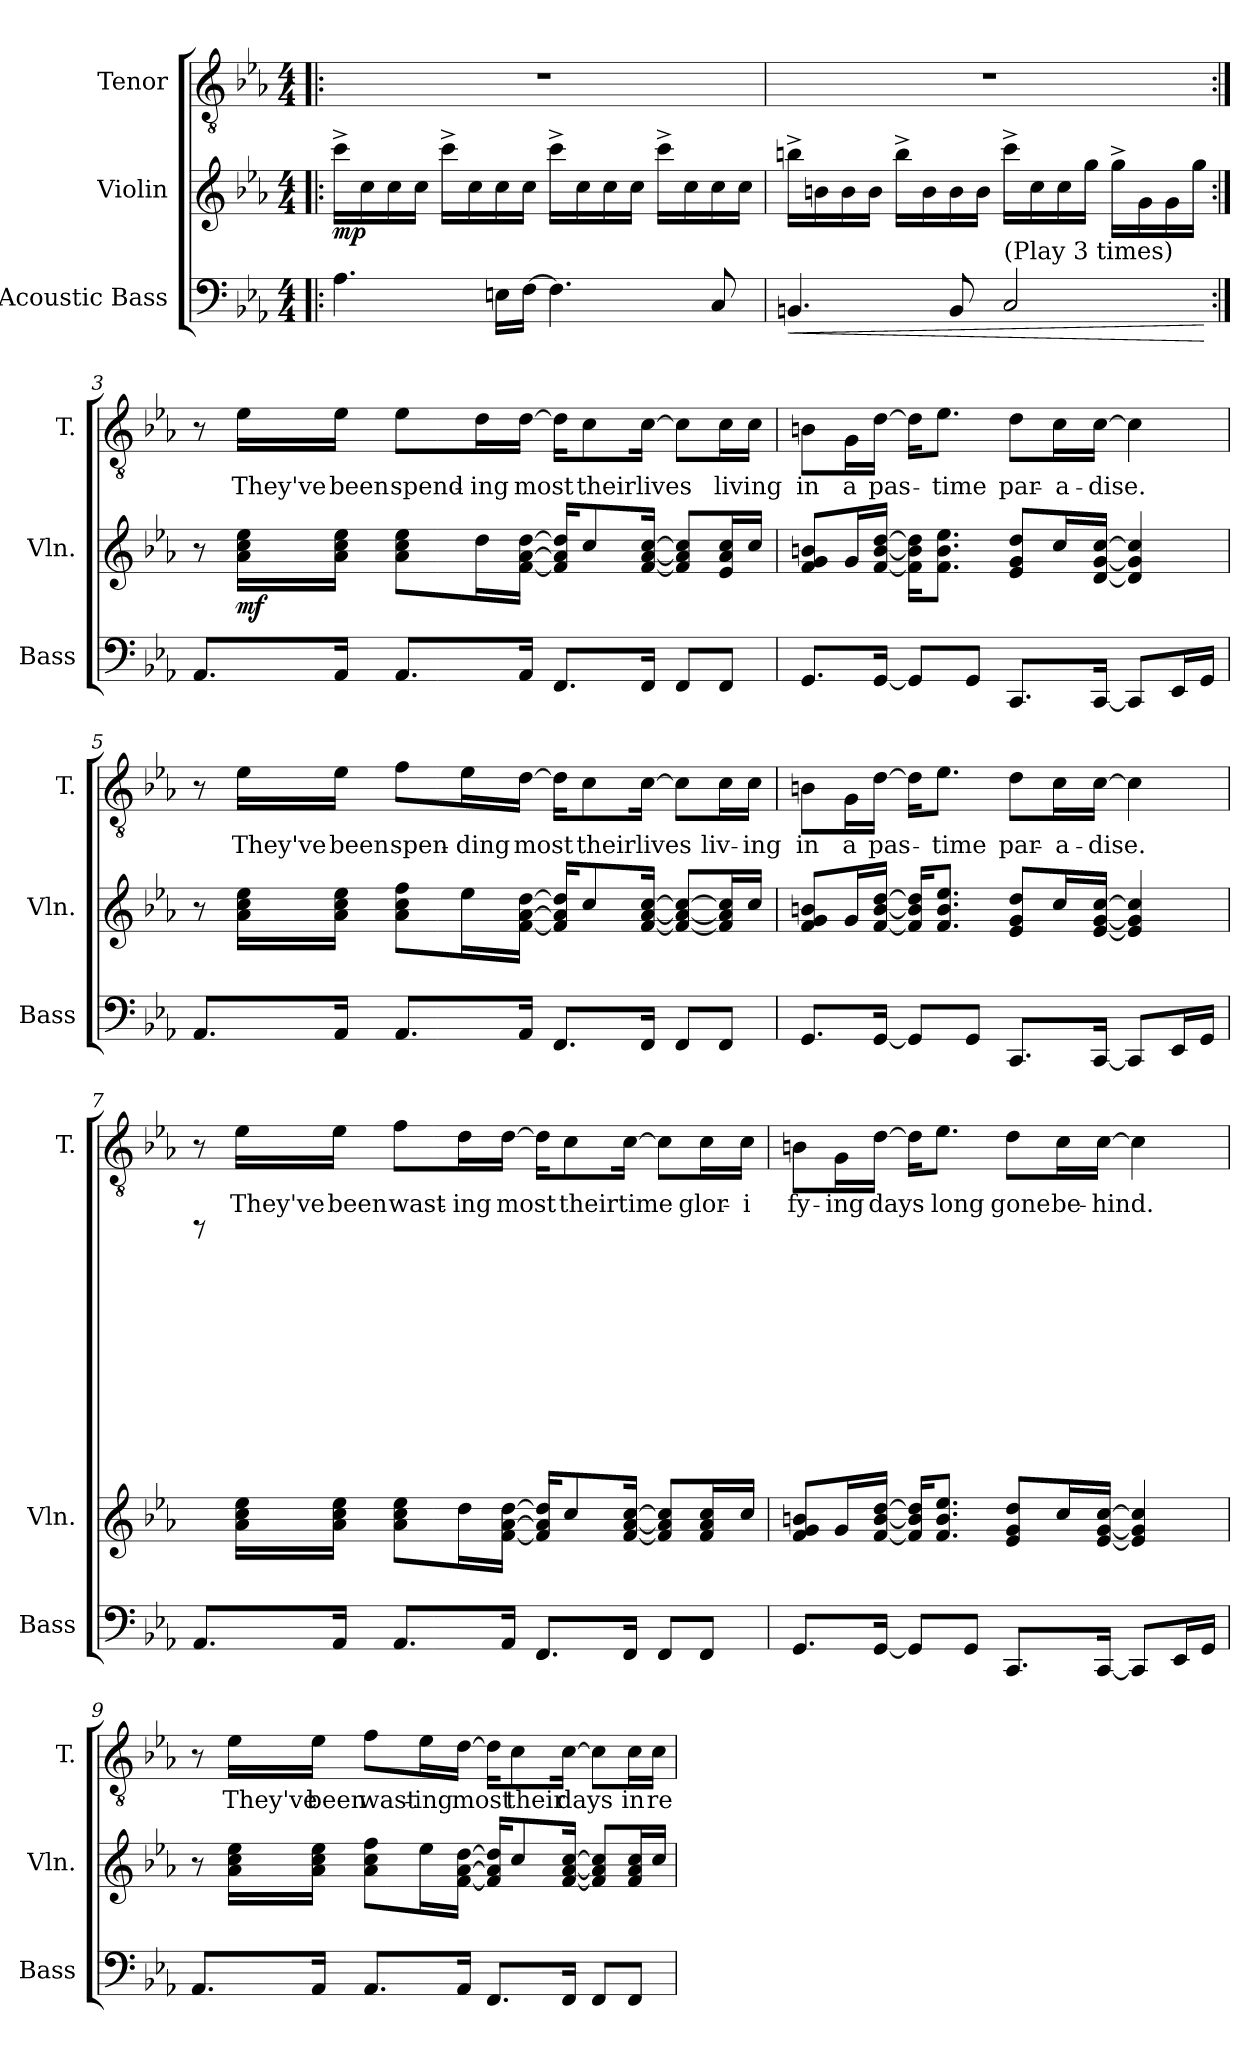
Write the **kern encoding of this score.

**kern	**dynam	**kern	**dynam	**kern	**text
*part3	*part3	*part2	*part2	*part1	*part1
*staff3	*staff3	*staff2	*staff2	*staff1	*staff1
*I"Acoustic Bass	*	*I"Violin	*	*I"Tenor	*
*I'Bass	*	*I'Vln.	*	*I'T.	*
*clefF4	*	*clefG2	*	*clefGv2	*
*ITrd7c12	*	*	*	*	*
*k[b-e-a-]	*	*k[b-e-a-]	*	*k[b-e-a-]	*
*M4/4	*	*M4/4	*	*M4/4	*
*MM80	*	*MM80	*	*MM80	*
=1!|:	=1!|:	=1!|:	=1!|:	=1!|:	=1!|:
!	!	!	!LO:DY:b	!	!
4.AA-\	.	16ccc^\LL	mp	1r	.
.	.	16cc\	.	.	.
.	.	16cc\	.	.	.
.	.	16cc\JJ	.	.	.
.	.	16ccc^\LL	.	.	.
.	.	16cc\	.	.	.
16EEn\LL	.	16cc\	.	.	.
[16FF\JJ	.	16cc\JJ	.	.	.
4.FF\]	.	16ccc^\LL	.	.	.
.	.	16cc\	.	.	.
.	.	16cc\	.	.	.
.	.	16cc\JJ	.	.	.
.	.	16ccc^\LL	.	.	.
.	.	16cc\	.	.	.
8CC/	.	16cc\	.	.	.
.	.	16cc\JJ	.	.	.
=2	=2	=2	=2	=2	=2
!	!LO:HP:b	!	!	!	!
4.BBBn/	<	16bbn^\LL	.	1r	.
.	.	16bn\	.	.	.
.	.	16b\	.	.	.
.	.	16b\JJ	.	.	.
.	.	16bb^\LL	.	.	.
.	.	16b\	.	.	.
8BBB/	.	16b\	.	.	.
.	.	16b\JJ	.	.	.
!LO:TX:a:t=(Play 3 times)	!	!	!	!	!
2CC/	.	16ccc^\LL	.	.	.
.	.	16cc\	.	.	.
.	.	16cc\	.	.	.
.	.	16gg\JJ	.	.	.
.	.	16gg^\LL	.	.	.
.	.	16g\	.	.	.
.	.	16g\	.	.	.
.	.	16gg\JJ	.	.	.
.	[	.	.	.	.
!!LO:LB:g=z
=3:|!	=3:|!	=3:|!	=3:|!	=3:|!	=3:|!
8.AAA-/L	.	8r	.	8r	.
!	!	!	!LO:DY:b	!	!LO:LY:b
.	.	16a-\ 16cc\ 16ee-\LL	mf	16e-\LL	They've
!	!	!	!	!	!LO:LY:b
16AAA-/Jk	.	16a-\ 16cc\ 16ee-\JJ	.	16e-\JJ	been
!	!	!	!	!	!LO:LY:b
8.AAA-/L	.	8a-\ 8cc\ 8ee-\L	.	8e-\L	spend-
!	!	!	!	!	!LO:LY:b
.	.	16dd\L	.	16d\L	-ing
!	!	!	!	!	!LO:LY:b
16AAA-/Jk	.	[16f\ [16a-\ [16dd\JJ	.	[16d\JJ	most
8.FFF/L	.	16f/] 16a-/] 16dd/]KL	.	16d\KL]	.
!	!	!	!	!	!LO:LY:b
.	.	8cc/	.	8c\	their
!	!	!	!	!	!LO:LY:b
16FFF/Jk	.	[16f/ [16a-/ [16cc/Jk	.	[16c\Jk	lives
8FFF/L	.	8f/] 8a-/] 8cc/]L	.	8c\L]	.
!	!	!	!	!	!LO:LY:b
8FFF/J	.	16e-/ 16a-/ 16cc/L	.	16c\L	living
.	.	16cc/JJ	.	16c\JJ	.
!!LO:LB:g=z
=4	=4	=4	=4	=4	=4
!	!	!	!	!	!LO:LY:b
8.GGG/L	.	8f/ 8g/ 8bn/L	.	8Bn\L	in
!	!	!	!	!	!LO:LY:b
.	.	16g/L	.	16G\L	a
!	!	!	!	!	!LO:LY:b
[16GGG/Jk	.	[16f/ [16b/ [16dd/JJ	.	[16d\JJ	pas-
8GGG/L]	.	16f\] 16b\] 16dd\]KL	.	16d\KL]	.
!	!	!	!	!	!LO:LY:b
.	.	8.f\ 8.b\ 8.ee-\J	.	8.e-\J	-time
8GGG/J	.	.	.	.	.
!	!	!	!	!	!LO:LY:b
8.CCC/L	.	8e-/ 8g/ 8dd/L	.	8d\L	par-
!	!	!	!	!	!LO:LY:b
.	.	16cc/L	.	16c\L	-a-
!	!	!	!	!	!LO:LY:b
[16CCC/Jk	.	[16d/ [16g/ [16cc/JJ	.	[16c\JJ	-dise.
8CCC/L]	.	4d/] 4g/] 4cc/]	.	4c\]	.
16EEE-/L	.	.	.	.	.
16GGG/JJ	.	.	.	.	.
!!LO:PB:g=z
=5	=5	=5	=5	=5	=5
8.AAA-/L	.	8r	.	8r	.
!	!	!	!	!	!LO:LY:b
.	.	16a-\ 16cc\ 16ee-\LL	.	16e-\LL	They've
!	!	!	!	!	!LO:LY:b
16AAA-/Jk	.	16a-\ 16cc\ 16ee-\JJ	.	16e-\JJ	been
!	!	!	!	!	!LO:LY:b
8.AAA-/L	.	8a-\ 8cc\ 8ff\L	.	8f\L	spen-
!	!	!	!	!	!LO:LY:b
.	.	16ee-\L	.	16e-\L	-ding
!	!	!	!	!	!LO:LY:b
16AAA-/Jk	.	[16f\ [16a-\ [16dd\JJ	.	[16d\JJ	most
8.FFF/L	.	16f/] 16a-/] 16dd/]KL	.	16d\KL]	.
!	!	!	!	!	!LO:LY:b
.	.	8cc/	.	8c\	their
!	!	!	!	!	!LO:LY:b
16FFF/Jk	.	[16f/ [16a-/ [16cc/Jk	.	[16c\Jk	lives
8FFF/L	.	8f/_ 8a-/_ 8cc/_L	.	8c\L]	.
!	!	!	!	!	!LO:LY:b
8FFF/J	.	16f/] 16a-/] 16cc/]L	.	16c\L	liv-
!	!	!	!	!	!LO:LY:b
.	.	16cc/JJ	.	16c\JJ	-ing
!!LO:LB:g=z
=6	=6	=6	=6	=6	=6
!	!	!	!	!	!LO:LY:b
8.GGG/L	.	8f/ 8g/ 8bn/L	.	8Bn\L	in
!	!	!	!	!	!LO:LY:b
.	.	16g/L	.	16G\L	a
!	!	!	!	!	!LO:LY:b
[16GGG/Jk	.	[16f/ [16b/ [16dd/JJ	.	[16d\JJ	pas-
8GGG/L]	.	16f/] 16b/] 16dd/]KL	.	16d\KL]	.
!	!	!	!	!	!LO:LY:b
.	.	8.f/ 8.b/ 8.ee-/J	.	8.e-\J	-time
8GGG/J	.	.	.	.	.
!	!	!	!	!	!LO:LY:b
8.CCC/L	.	8e-/ 8g/ 8dd/L	.	8d\L	par-
!	!	!	!	!	!LO:LY:b
.	.	16cc/L	.	16c\L	-a-
!	!	!	!	!	!LO:LY:b
[16CCC/Jk	.	[16e-/ [16g/ [16cc/JJ	.	[16c\JJ	-dise.
8CCC/L]	.	4e-/] 4g/] 4cc/]	.	4c\]	.
16EEE-/L	.	.	.	.	.
16GGG/JJ	.	.	.	.	.
=7	=7	=7	=7	=7	=7
8.AAA-/L	.	8rggggggggg	.	8r	.
!	!	!	!	!	!LO:LY:b
.	.	16a-\ 16cc\ 16ee-\LL	.	16e-\LL	They've
!	!	!	!	!	!LO:LY:b
16AAA-/Jk	.	16a-\ 16cc\ 16ee-\JJ	.	16e-\JJ	been
!	!	!	!	!	!LO:LY:b
8.AAA-/L	.	8a-\ 8cc\ 8ee-\L	.	8f\L	wast-
!	!	!	!	!	!LO:LY:b
.	.	16dd\L	.	16d\L	-ing
!	!	!	!	!	!LO:LY:b
16AAA-/Jk	.	[16f\ [16a-\ [16dd\JJ	.	[16d\JJ	most
8.FFF/L	.	16f/] 16a-/] 16dd/]KL	.	16d\KL]	.
!	!	!	!	!	!LO:LY:b
.	.	8cc/	.	8c\	their
!	!	!	!	!	!LO:LY:b
16FFF/Jk	.	[16f/ [16a-/ [16cc/Jk	.	[16c\Jk	time
8FFF/L	.	8f/] 8a-/] 8cc/]L	.	8c\L]	.
!	!	!	!	!	!LO:LY:b
8FFF/J	.	16f/ 16a-/ 16cc/L	.	16c\L	glor-
!	!	!	!	!	!LO:LY:b
.	.	16cc/JJ	.	16c\JJ	-i
!!LO:LB:g=z
=8	=8	=8	=8	=8	=8
!	!	!	!	!	!LO:LY:b
8.GGG/L	.	8f/ 8g/ 8bn/L	.	8Bn\L	fy-
!	!	!	!	!	!LO:LY:b
.	.	16g/L	.	16G\L	-ing
!	!	!	!	!	!LO:LY:b
[16GGG/Jk	.	[16f/ [16b/ [16dd/JJ	.	[16d\JJ	days
8GGG/L]	.	16f/] 16b/] 16dd/]KL	.	16d\KL]	.
!	!	!	!	!	!LO:LY:b
.	.	8.f/ 8.b/ 8.ee-/J	.	8.e-\J	long
8GGG/J	.	.	.	.	.
!	!	!	!	!	!LO:LY:b
8.CCC/L	.	8e-/ 8g/ 8dd/L	.	8d\L	gone
!	!	!	!	!	!LO:LY:b
.	.	16cc/L	.	16c\L	be-
!	!	!	!	!	!LO:LY:b
[16CCC/Jk	.	[16e-/ [16g/ [16cc/JJ	.	[16c\JJ	-hind.
8CCC/L]	.	4e-/] 4g/] 4cc/]	.	4c\]	.
16EEE-/L	.	.	.	.	.
16GGG/JJ	.	.	.	.	.
!!LO:LB:g=z
=9	=9	=9	=9	=9	=9
8.AAA-/L	.	8r	.	8r	.
!	!	!	!	!	!LO:LY:b
.	.	16a-\ 16cc\ 16ee-\LL	.	16e-\LL	They've
!	!	!	!	!	!LO:LY:b
16AAA-/Jk	.	16a-\ 16cc\ 16ee-\JJ	.	16e-\JJ	been
!	!	!	!	!	!LO:LY:b
8.AAA-/L	.	8a-\ 8cc\ 8ff\L	.	8f\L	wast-
!	!	!	!	!	!LO:LY:b
.	.	16ee-\L	.	16e-\L	-ing
!	!	!	!	!	!LO:LY:b
16AAA-/Jk	.	[16f\ [16a-\ [16dd\JJ	.	[16d\JJ	most
8.FFF/L	.	16f/] 16a-/] 16dd/]KL	.	16d\KL]	.
!	!	!	!	!	!LO:LY:b
.	.	8cc/	.	8c\	their
!	!	!	!	!	!LO:LY:b
16FFF/Jk	.	[16f/ [16a-/ [16cc/Jk	.	[16c\Jk	days
8FFF/L	.	8f/] 8a-/] 8cc/]L	.	8c\L]	.
!	!	!	!	!	!LO:LY:b
8FFF/J	.	16f/ 16a-/ 16cc/L	.	16c\L	in
!	!	!	!	!	!LO:LY:b
.	.	16cc/JJ	.	16c\JJ	re-
=	=	=	=	=	=
*-	*-	*-	*-	*-	*-
